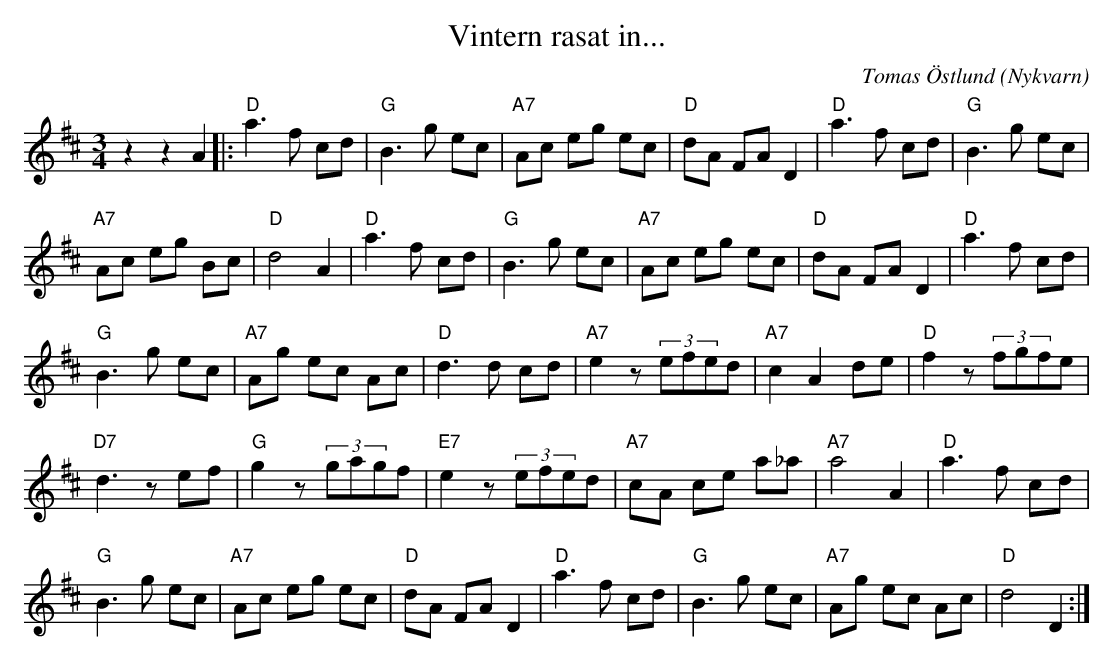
X:1
T:Vintern rasat in...
C:Tomas Östlund
O: Nykvarn
L:1/8
M:3/4
K:D
z2 z2 A2 |:"D" a3 f cd |"G" B3 g ec |"A7" Ac eg ec |"D" dA FA D2 |"D" a3 f cd |"G" B3 g ec |
"A7" Ac eg Bc |"D" d4 A2 |"D" a3 f cd |"G" B3 g ec |"A7" Ac eg ec |"D" dA FA D2 |"D" a3 f cd |
"G" B3 g ec |"A7" Ag ec Ac |"D" d3 d cd |"A7" e2 z (3efed |"A7" c2 A2 de |"D" f2 z (3fgfe |
"D7" d3 z ef |"G" g2 z (3gagf |"E7" e2 z (3efed |"A7" cA ce a_a |"A7" a4 A2 |"D" a3 f cd |
"G" B3 g ec |"A7" Ac eg ec |"D" dA FA D2 |"D" a3 f cd |"G" B3 g ec |"A7" Ag ec Ac |"D" d4 D2 :|
